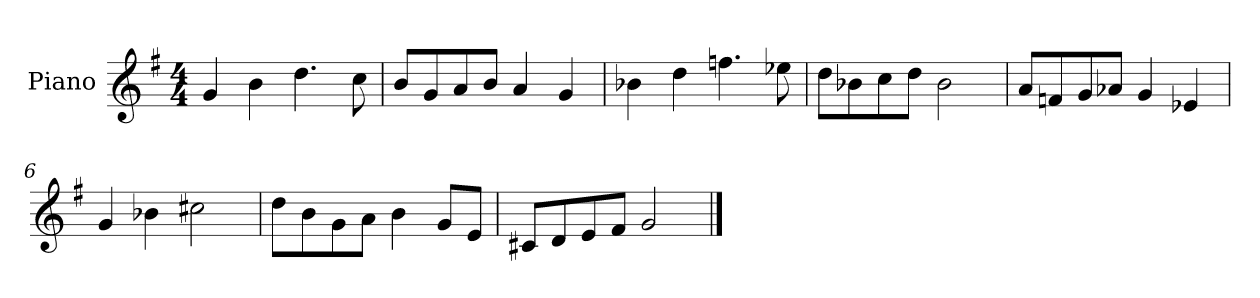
**kern
*part1
*staff1
*I"Piano
*I'Pno
*clefG2
*k[f#]
*M4/4
=1
4g/
4b\
4.dd\
8cc\
=2
8b/L
8g/
8a/
8b/J
4a/
4g/
=3
4b-X\
4dd\
4.ffn\
8ee-X\
=4
8dd\L
8b-X\
8cc\
8dd\J
2b-\
=5
8a/L
8fn/
8g/
8a-X/J
4g/
4e-X/
=6
4g/
4b-X\
2cc#X\
=7
8dd\L
8b\
8g\
8a\J
4b\
8g/L
8e/J
=8
8c#X/L
8d/
8e/
8f#/J
2g/
==
*-
